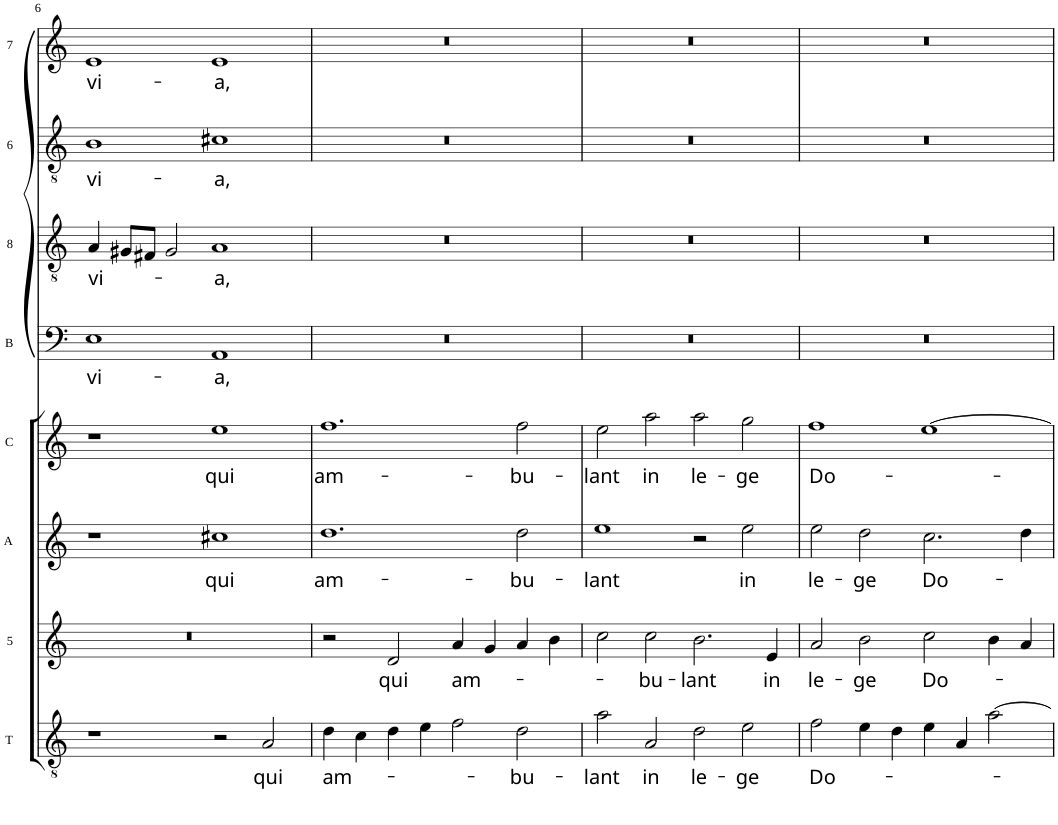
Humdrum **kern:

**kern	**text	**kern	**text	**kern	**text	**kern	**text	**kern	**text	**kern	**text	**kern	**text	**kern	**text
*part8	*part8	*part7	*part7	*part6	*part6	*part5	*part5	*part4	*part4	*part3	*part3	*part2	*part2	*part1	*part1
*staff8	*staff8	*staff7	*staff7	*staff6	*staff6	*staff5	*staff5	*staff4	*staff4	*staff3	*staff3	*staff2	*staff2	*staff1	*staff1
*I"Tenor	*	*I"Quinta	*	*I"Altus	*	*I"Cantus	*	*I"Basis	*	*I"Octava	*	*I"Sexta	*	*I"Septima	*
*I'T	*	*	*	*I'A	*	*I'C	*	*I'B	*	*	*	*	*	*	*
!!LO:PB:g=z
*clefGv2	*	*clefG2	*	*clefG2	*	*clefG2	*	*clefF4	*	*clefGv2	*	*clefGv2	*	*clefG2	*
*k[]	*	*k[]	*	*k[]	*	*k[]	*	*k[]	*	*k[]	*	*k[]	*	*k[]	*
*M4/2	*	*M4/2	*	*M4/2	*	*M4/2	*	*M4/2	*	*M4/2	*	*M4/2	*	*M4/2	*
=6	=6	=6	=6	=6	=6	=6	=6	=6	=6	=6	=6	=6	=6	=6	=6
!	!	!	!	!	!	!	!	!	!LO:LY:b	!	!LO:LY:b	!	!LO:LY:b	!	!LO:LY:b
1r	.	0r	.	1r	.	1r	.	1E	vi-	4A/	vi-	1B	vi-	1e	vi-
.	.	.	.	.	.	.	.	.	.	8G#X/L	.	.	.	.	.
.	.	.	.	.	.	.	.	.	.	8F#X/J	.	.	.	.	.
.	.	.	.	.	.	.	.	.	.	2G#/	.	.	.	.	.
!	!	!	!	!	!LO:LY:b	!	!LO:LY:b	!	!LO:LY:b	!	!LO:LY:b	!	!LO:LY:b	!	!LO:LY:b
2r	.	.	.	1cc#X	qui	1ee	qui	1AA	-a,	1A	-a,	1c#X	-a,	1e	-a,
!	!LO:LY:b	!	!	!	!	!	!	!	!	!	!	!	!	!	!
2A/	qui	.	.	.	.	.	.	.	.	.	.	.	.	.	.
=7	=7	=7	=7	=7	=7	=7	=7	=7	=7	=7	=7	=7	=7	=7	=7
!	!LO:LY:b	!	!	!	!LO:LY:b	!	!LO:LY:b	!	!	!	!	!	!	!	!
4d\	am-	2r	.	1.dd	am-	1.ff	am-	0r	.	0r	.	0r	.	0r	.
4c\	.	.	.	.	.	.	.	.	.	.	.	.	.	.	.
!	!	!	!LO:LY:b	!	!	!	!	!	!	!	!	!	!	!	!
4d\	.	2d/	qui	.	.	.	.	.	.	.	.	.	.	.	.
4e\	.	.	.	.	.	.	.	.	.	.	.	.	.	.	.
!	!	!	!LO:LY:b	!	!	!	!	!	!	!	!	!	!	!	!
2f\	.	4a/	am-	.	.	.	.	.	.	.	.	.	.	.	.
.	.	4g/	.	.	.	.	.	.	.	.	.	.	.	.	.
!	!LO:LY:b	!	!	!	!LO:LY:b	!	!LO:LY:b	!	!	!	!	!	!	!	!
2d\	-bu-	4a/	.	2dd\	-bu-	2ff\	-bu-	.	.	.	.	.	.	.	.
.	.	4b\	.	.	.	.	.	.	.	.	.	.	.	.	.
=8	=8	=8	=8	=8	=8	=8	=8	=8	=8	=8	=8	=8	=8	=8	=8
!	!LO:LY:b	!	!	!	!LO:LY:b	!	!LO:LY:b	!	!	!	!	!	!	!	!
2a\	-lant	2cc\	.	1ee	-lant	2ee\	-lant	0r	.	0r	.	0r	.	0r	.
!	!LO:LY:b	!	!LO:LY:b	!	!	!	!LO:LY:b	!	!	!	!	!	!	!	!
2A/	in	2cc\	-bu-	.	.	2aa\	in	.	.	.	.	.	.	.	.
!	!LO:LY:b	!	!LO:LY:b	!	!	!	!LO:LY:b	!	!	!	!	!	!	!	!
2d\	le-	2.b\	-lant	2r	.	2aa\	le-	.	.	.	.	.	.	.	.
!	!LO:LY:b	!	!	!	!LO:LY:b	!	!LO:LY:b	!	!	!	!	!	!	!	!
2e\	-ge	.	.	2ee\	in	2gg\	-ge	.	.	.	.	.	.	.	.
!	!	!	!LO:LY:b	!	!	!	!	!	!	!	!	!	!	!	!
.	.	4e/	in	.	.	.	.	.	.	.	.	.	.	.	.
=9	=9	=9	=9	=9	=9	=9	=9	=9	=9	=9	=9	=9	=9	=9	=9
!	!LO:LY:b	!	!LO:LY:b	!	!LO:LY:b	!	!LO:LY:b	!	!	!	!	!	!	!	!
2f\	Do-	2a/	le-	2ee\	le-	1ff	Do-	0r	.	0r	.	0r	.	0r	.
!	!	!	!LO:LY:b	!	!LO:LY:b	!	!	!	!	!	!	!	!	!	!
4e\	.	2b\	-ge	2dd\	-ge	.	.	.	.	.	.	.	.	.	.
4d\	.	.	.	.	.	.	.	.	.	.	.	.	.	.	.
!	!	!	!LO:LY:b	!	!LO:LY:b	!	!	!	!	!	!	!	!	!	!
4e\	.	2cc\	Do-	2.cc\	Do-	[1ee	.	.	.	.	.	.	.	.	.
4A/	.	.	.	.	.	.	.	.	.	.	.	.	.	.	.
[2a\	.	4b\	.	.	.	.	.	.	.	.	.	.	.	.	.
.	.	4a/	.	4dd\	.	.	.	.	.	.	.	.	.	.	.
=	=	=	=	=	=	=	=	=	=	=	=	=	=	=	=
*-	*-	*-	*-	*-	*-	*-	*-	*-	*-	*-	*-	*-	*-	*-	*-
